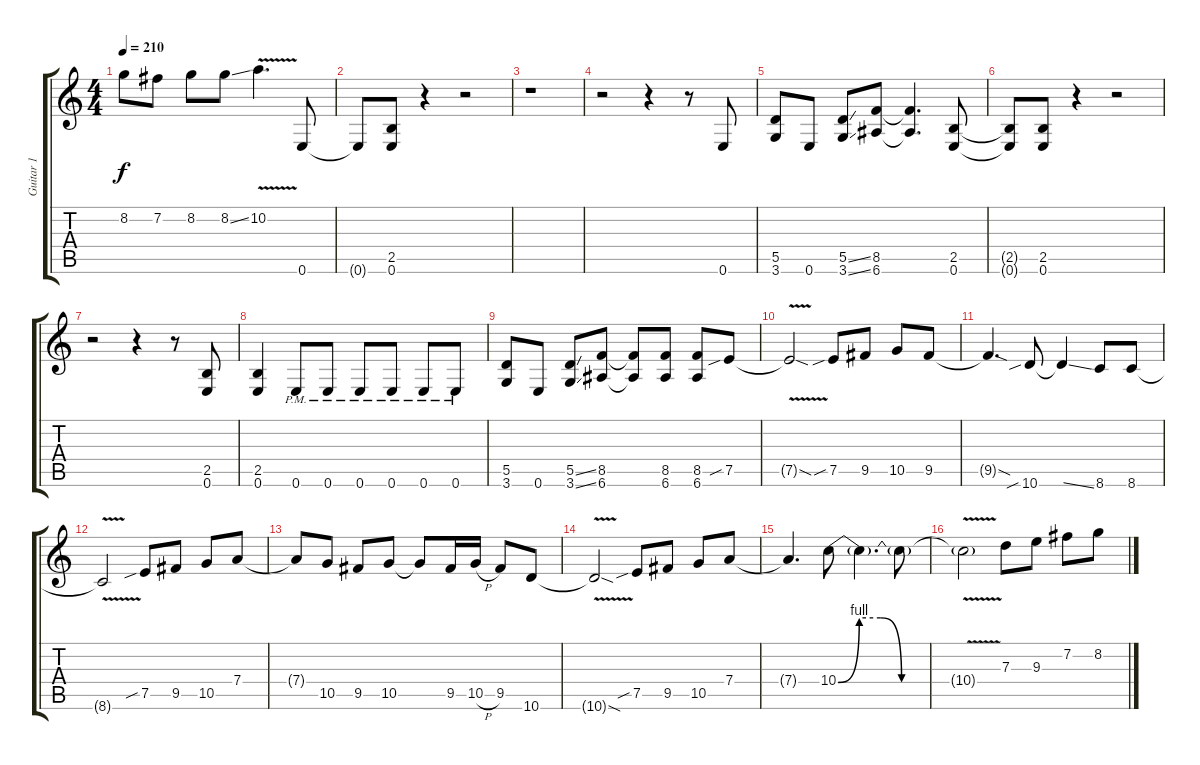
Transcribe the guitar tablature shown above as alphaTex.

\track ("Guitar 1" "Guitar 1") {instrument distortionguitar}
\staff {score tabs}
\tuning (E4 B3 G3 D3 A2 E2) {hide}
\ts (4 4)
\tempo 210
\clef g2
\ks c
8.2{t}.8{dy f} 7.2.8 8.2.8 8.2{ss}.8 10.2{v}.4{d} 0.6.8 |
0.6{t}.8 (2.5 0.6).8 r.4 r.2 |
r.1 |
r.2 r.4 r.8 0.6.8 |
(5.5 3.6).8 0.6.8 (5.5{ss} 3.6{ss}).8 (8.5 6.6).8 (8.5{t} 6.6{t}).4{d} (2.5 0.6).8 |
(2.5{t} 0.6{t}).8 (2.5 0.6).8 r.4 r.2 |
r.2 r.4 r.8 (2.5 0.6).8 |
(2.5 0.6).4 0.6{pm}.8 0.6{pm}.8 0.6{pm}.8 0.6{pm}.8 0.6{pm}.8 0.6{pm}.8 |
(5.5 3.6).8 0.6.8 (5.5{ss} 3.6{ss}).8 (8.5 6.6).8 (8.5{t} 6.6{t}).8 (8.5 6.6).8 (8.5 6.6).8 7.5{sib}.8 |
7.5{v sod t}.2 7.5{sib}.8 9.5.8 10.5.8 9.5.8 |
9.5{sod t}.4{d} 10.6{sib}.8 10.6{ss t}.4 8.6.8 8.6.8 |
8.6{v t}.2 7.5{sib}.8 9.5.8 10.5.8 7.4.8 |
7.4{t}.8 10.5.8 9.5.8 10.5.8 10.5{t}.8 9.5.16 10.5{h}.16 9.5.8 10.6.8 |
10.6{v sod t}.2 7.5{sib}.8 9.5.8 10.5.8 7.4.8 |
7.4{t}.4{d} 10.4{be (custom 0 0 10 4 20 4 30 0 60 0)}.8 10.4{t}.4{d} 10.4{t}.8 |
10.4{v t}.2 7.3.8 9.3.8 7.2.8 8.2.8
